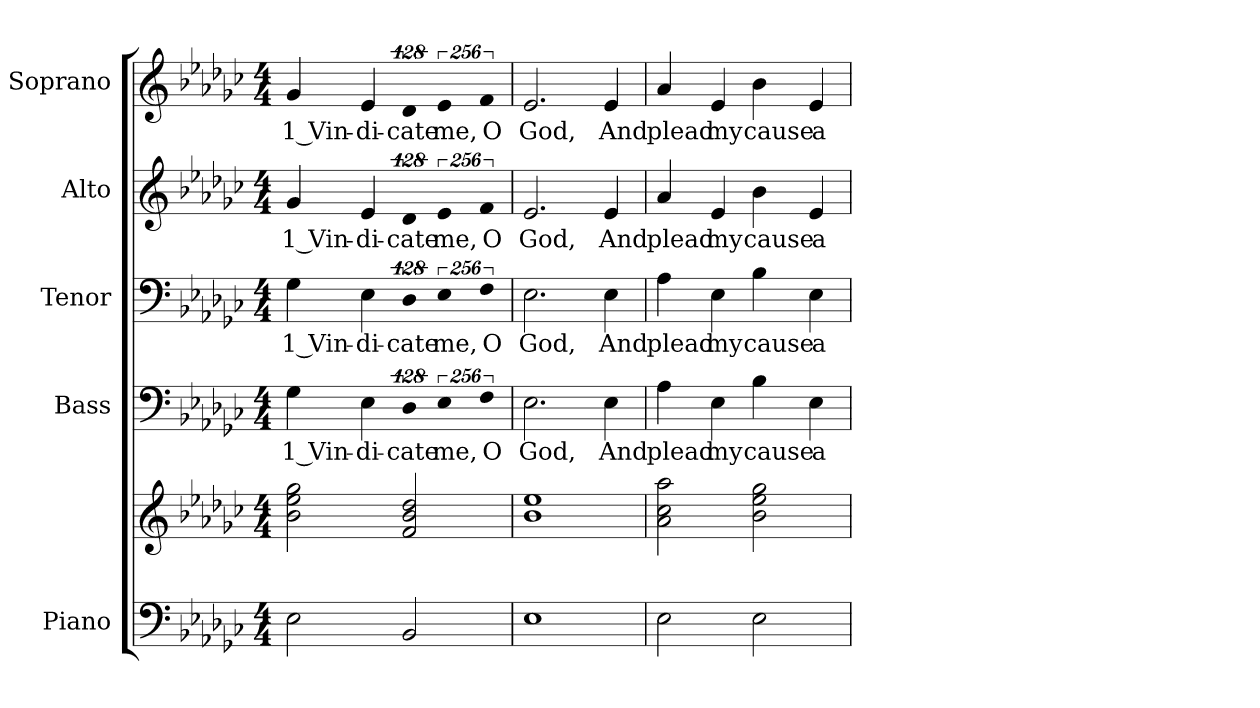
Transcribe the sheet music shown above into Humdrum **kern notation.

**kern	**kern	**kern	**text	**kern	**text	**kern	**text	**kern	**text
*part5	*part5	*part4	*part4	*part3	*part3	*part2	*part2	*part1	*part1
*staff6	*staff5	*staff4	*staff4	*staff3	*staff3	*staff2	*staff2	*staff1	*staff1
*I"Piano	*	*I"Bass	*	*I"Tenor	*	*I"Alto	*	*I"Soprano	*
*I'Pno.	*	*I'B.	*	*I'T.	*	*I'A.	*	*I'S.	*
!!LO:PB:g=z
*clefF4	*clefG2	*clefF4	*	*clefF4	*	*clefG2	*	*clefG2	*
*k[b-e-a-d-g-c-]	*k[b-e-a-d-g-c-]	*k[b-e-a-d-g-c-]	*	*k[b-e-a-d-g-c-]	*	*k[b-e-a-d-g-c-]	*	*k[b-e-a-d-g-c-]	*
*G-:	*G-:	*G-:	*	*G-:	*	*G-:	*	*G-:	*
*M4/4	*M4/4	*M4/4	*	*M4/4	*	*M4/4	*	*M4/4	*
*MM135	*MM135	*MM135	*	*MM135	*	*MM135	*	*MM135	*
=1	=1	=1	=1	=1	=1	=1	=1	=1	=1
!	!	!	!LO:LY:b:color=#000000	!	!	!	!	!	!
!	!	!	!	!	!LO:LY:b:color=#000000	!	!	!	!
!	!	!	!	!	!	!	!LO:LY:b:color=#000000	!	!
!	!	!	!	!	!	!	!	!	!LO:LY:b:color=#000000
2E-i\	2b-i\ 2ee-i 2gg-i	4G-i\	1 Vin-	4G-i\	1 Vin-	4g-i/	1 Vin-	4g-i/	1 Vin-
!	!	!	!LO:LY:b:color=#000000	!	!	!	!	!	!
!	!	!	!	!	!LO:LY:b:color=#000000	!	!	!	!
!	!	!	!	!	!	!	!LO:LY:b:color=#000000	!	!
!	!	!	!	!	!	!	!	!	!LO:LY:b:color=#000000
.	.	4E-i\	-di-	4E-i\	-di-	4e-i/	-di-	4e-i/	-di-
!	!	!LO:N:vis=4	!	!	!	!	!	!	!
!	!	!	!LO:LY:b:color=#000000	!LO:N:vis=4	!	!	!	!	!
!	!	!	!	!	!LO:LY:b:color=#000000	!LO:N:vis=4	!	!	!
!	!	!	!	!	!	!	!LO:LY:b:color=#000000	!LO:N:vis=4	!
!	!	!	!	!	!	!	!	!	!LO:LY:b:color=#000000
2BB-i/	2fi/ 2b-i 2dd-i	512%85D-i\	-cate	512%85D-i\	-cate	512%85d-i/	-cate	512%85d-i/	-cate
!	!	!LO:N:vis=4	!	!	!	!	!	!	!
!	!	!	!LO:LY:b:color=#000000	!LO:N:vis=4	!	!	!	!	!
!	!	!	!	!	!LO:LY:b:color=#000000	!LO:N:vis=4	!	!	!
!	!	!	!	!	!	!	!LO:LY:b:color=#000000	!LO:N:vis=4	!
!	!	!	!	!	!	!	!	!	!LO:LY:b:color=#000000
.	.	1024%171E-i\	me,	1024%171E-i\	me,	1024%171e-i/	me,	1024%171e-i/	me,
!	!	!LO:N:vis=4	!	!	!	!	!	!	!
!	!	!	!LO:LY:b:color=#000000	!LO:N:vis=4	!	!	!	!	!
!	!	!	!	!	!LO:LY:b:color=#000000	!LO:N:vis=4	!	!	!
!	!	!	!	!	!	!	!LO:LY:b:color=#000000	!LO:N:vis=4	!
!	!	!	!	!	!	!	!	!	!LO:LY:b:color=#000000
.	.	1024%171Fi\	O	1024%171Fi\	O	1024%171fi/	O	1024%171fi/	O
=2	=2	=2	=2	=2	=2	=2	=2	=2	=2
!	!	!	!LO:LY:b:color=#000000	!	!	!	!	!	!
!	!	!	!	!	!LO:LY:b:color=#000000	!	!	!	!
!	!	!	!	!	!	!	!LO:LY:b:color=#000000	!	!
!	!	!	!	!	!	!	!	!	!LO:LY:b:color=#000000
1E-i	1b-i 1ee-i	2.E-i\	God,	2.E-i\	God,	2.e-i/	God,	2.e-i/	God,
!	!	!	!LO:LY:b:color=#000000	!	!	!	!	!	!
!	!	!	!	!	!LO:LY:b:color=#000000	!	!	!	!
!	!	!	!	!	!	!	!LO:LY:b:color=#000000	!	!
!	!	!	!	!	!	!	!	!	!LO:LY:b:color=#000000
.	.	4E-i\	And	4E-i\	And	4e-i/	And	4e-i/	And
=3	=3	=3	=3	=3	=3	=3	=3	=3	=3
!	!	!	!LO:LY:b:color=#000000	!	!	!	!	!	!
!	!	!	!	!	!LO:LY:b:color=#000000	!	!	!	!
!	!	!	!	!	!	!	!LO:LY:b:color=#000000	!	!
!	!	!	!	!	!	!	!	!	!LO:LY:b:color=#000000
2E-i\	2a-i\ 2cc-i 2aa-i	4A-i\	plead	4A-i\	plead	4a-i/	plead	4a-i/	plead
!	!	!	!LO:LY:b:color=#000000	!	!	!	!	!	!
!	!	!	!	!	!LO:LY:b:color=#000000	!	!	!	!
!	!	!	!	!	!	!	!LO:LY:b:color=#000000	!	!
!	!	!	!	!	!	!	!	!	!LO:LY:b:color=#000000
.	.	4E-i\	my	4E-i\	my	4e-i/	my	4e-i/	my
!	!	!	!LO:LY:b:color=#000000	!	!	!	!	!	!
!	!	!	!	!	!LO:LY:b:color=#000000	!	!	!	!
!	!	!	!	!	!	!	!LO:LY:b:color=#000000	!	!
!	!	!	!	!	!	!	!	!	!LO:LY:b:color=#000000
2E-i\	2b-i\ 2ee-i 2gg-i	4B-i\	cause	4B-i\	cause	4b-i\	cause	4b-i\	cause
!	!	!	!LO:LY:b:color=#000000	!	!	!	!	!	!
!	!	!	!	!	!LO:LY:b:color=#000000	!	!	!	!
!	!	!	!	!	!	!	!LO:LY:b:color=#000000	!	!
!	!	!	!	!	!	!	!	!	!LO:LY:b:color=#000000
.	.	4E-i\	a-	4E-i\	a-	4e-i/	a-	4e-i/	a-
=	=	=	=	=	=	=	=	=	=
*-	*-	*-	*-	*-	*-	*-	*-	*-	*-
